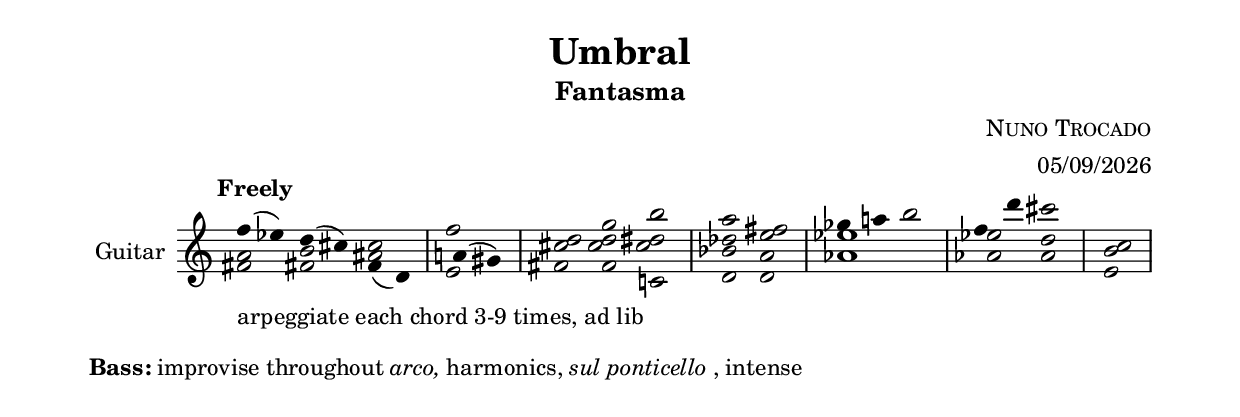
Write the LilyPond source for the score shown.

\version "2.22.0"

\include "defaults.ly"

\header {
  title = "Umbral"
  subtitle = "Fantasma"
  composer = \markup {
    \right-column {
      \line { \smallCaps "Nuno Trocado" }
      \line { \date }
    }
  }
}

\paper {
  top-margin = 15
  bottom-margin = 15
  left-margin = 15
  right-margin = 15
}

\score {
  \new Staff \with { instrumentName = #"Guitar" } {
    \clef treble
    \tempo "Freely"
    \stemOff
    \relative c' {
      \time 6/4
      <<
	{ f'4( ees) }
	\\
	{ <fis, a>2_"arpeggiate each chord 3-9 times, ad lib" }
      >>
      <<
	{ d'4( cis) }
	\\
	{ <fis, b>2 }
      >>
      <<
	{ <ais cis>2 }
	\\
	{ fis4( d) }
      >>
      \time 2/4
      <<
	{ f'2 }
	\\
	{ e,2 }
	\\
	{ a4( gis) }
      >>
      \time 6/4
      <fis cis' d>2 <fis cis' d g> <c cis' dis b'> |
      \time 4/4
      <d bes' des a'>2
      <d a' e' fis> |
      \time 4/4
      <<
	{ ges'4 a b2 }
	\\
	{ <aes, ees'>1 }
      >>
      \time 4/4
      <<
	{ f'4 d' cis2 }
	\\
	{ <aes, ees'>2 <aes d>2 }
      >>
      \time 2/4
      <e b' c>2
    }
  }
}

\markup { \bold Bass: improvise throughout \italic arco, harmonics, \italic {sul ponticello}, intense }

\layout {
  \context {
    \Score 
    \omit TimeSignature
  }
}
